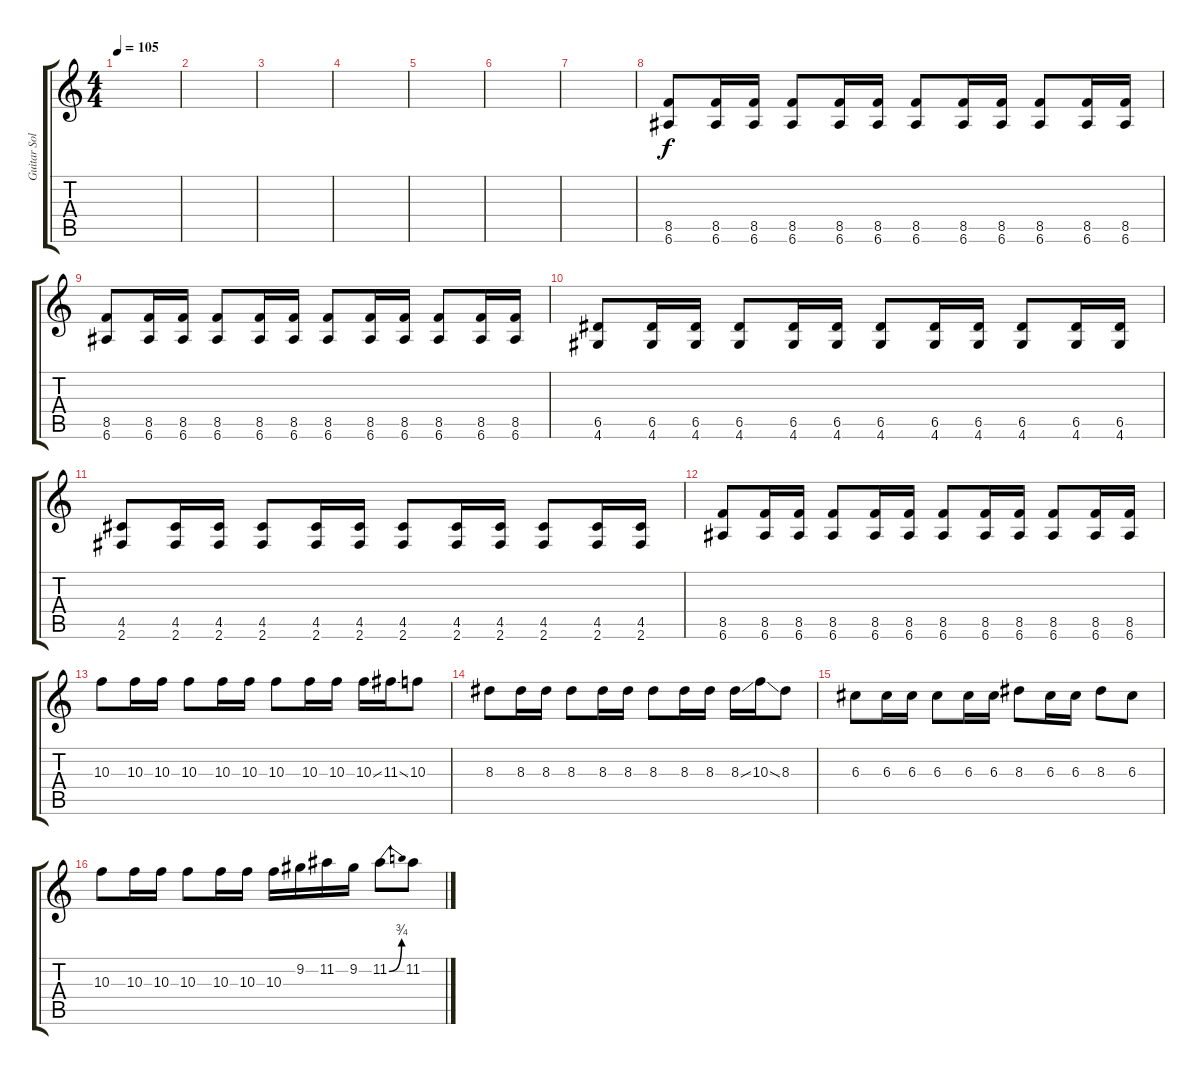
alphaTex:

\track ("Guitar Solo 2" "Guitar Sol") {instrument overdrivenguitar}
\staff {score tabs}
\tuning (E4 B3 G3 D3 A2 E2) {hide}
\ts (4 4)
\tempo 105
\clef g2
\ks c
|
|
|
|
|
|
|
(8.5 6.6).8 (8.5 6.6).16 (8.5 6.6).16 (8.5 6.6).8 (8.5 6.6).16 (8.5 6.6).16 (8.5 6.6).8 (8.5 6.6).16 (8.5 6.6).16 (8.5 6.6).8 (8.5 6.6).16 (8.5 6.6).16 |
(8.5 6.6).8 (8.5 6.6).16 (8.5 6.6).16 (8.5 6.6).8 (8.5 6.6).16 (8.5 6.6).16 (8.5 6.6).8 (8.5 6.6).16 (8.5 6.6).16 (8.5 6.6).8 (8.5 6.6).16 (8.5 6.6).16 |
(6.5 4.6).8 (6.5 4.6).16 (6.5 4.6).16 (6.5 4.6).8 (6.5 4.6).16 (6.5 4.6).16 (6.5 4.6).8 (6.5 4.6).16 (6.5 4.6).16 (6.5 4.6).8 (6.5 4.6).16 (6.5 4.6).16 |
(4.5 2.6).8 (4.5 2.6).16 (4.5 2.6).16 (4.5 2.6).8 (4.5 2.6).16 (4.5 2.6).16 (4.5 2.6).8 (4.5 2.6).16 (4.5 2.6).16 (4.5 2.6).8 (4.5 2.6).16 (4.5 2.6).16 |
(8.5 6.6).8 (8.5 6.6).16 (8.5 6.6).16 (8.5 6.6).8 (8.5 6.6).16 (8.5 6.6).16 (8.5 6.6).8 (8.5 6.6).16 (8.5 6.6).16 (8.5 6.6).8 (8.5 6.6).16 (8.5 6.6).16 |
10.3.8 10.3.16 10.3.16 10.3.8 10.3.16 10.3.16 10.3.8 10.3.16 10.3.16 10.3{ss}.16 11.3{ss}.16 10.3.8 |
8.3.8 8.3.16 8.3.16 8.3.8 8.3.16 8.3.16 8.3.8 8.3.16 8.3.16 8.3{ss}.16 10.3{ss}.16 8.3.8 |
6.3.8 6.3.16 6.3.16 6.3.8 6.3.16 6.3.16 8.3.8 6.3.16 6.3.16 8.3.8 6.3.8 |
10.3.8 10.3.16 10.3.16 10.3.8 10.3.16 10.3.16 10.3.16 9.2.16 11.2.16 9.2.16 11.2{be (bend 0 0 60 3)}.8 11.2.8
